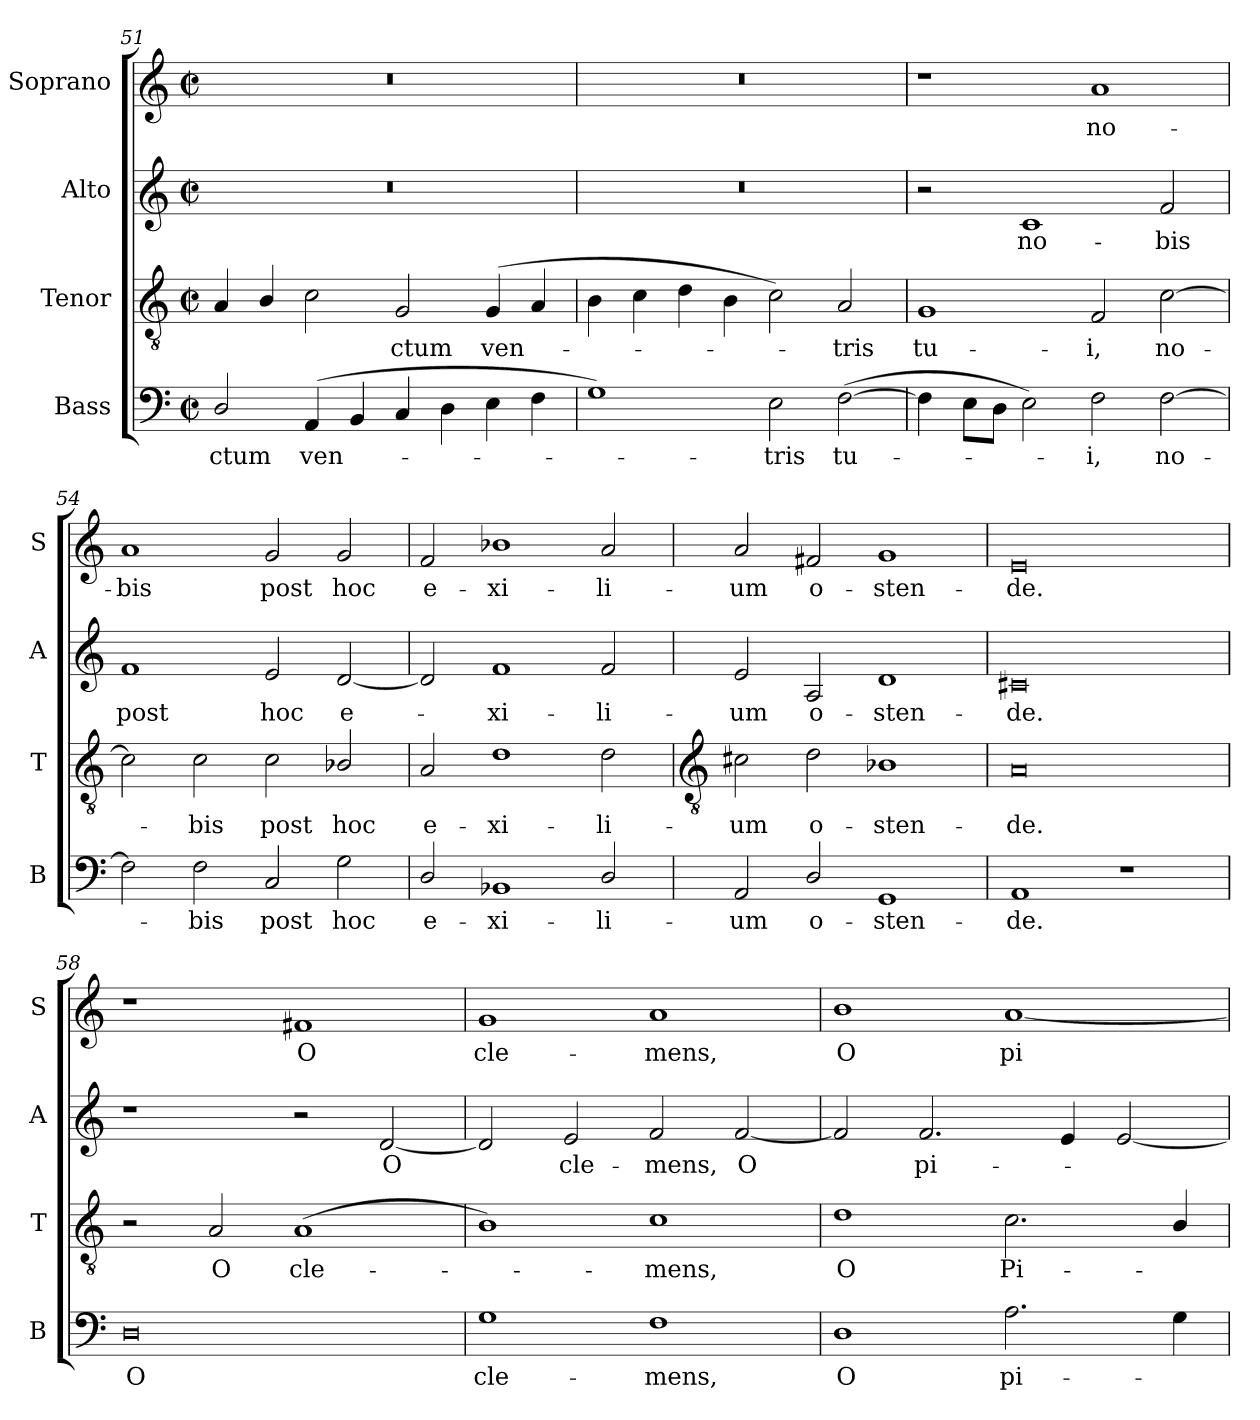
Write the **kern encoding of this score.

**kern	**text	**kern	**text	**kern	**text	**kern	**text
*part4	*part4	*part3	*part3	*part2	*part2	*part1	*part1
*staff4	*staff4	*staff3	*staff3	*staff2	*staff2	*staff1	*staff1
*I"Bass	*	*I"Tenor	*	*I"Alto	*	*I"Soprano	*
*I'B	*	*I'T	*	*I'A	*	*I'S	*
!!LO:LB:g=z
*clefF4	*	*clefGv2	*	*clefG2	*	*clefG2	*
*k[]	*	*k[]	*	*k[]	*	*k[]	*
*C:	*	*C:	*	*C:	*	*C:	*
*M4/2	*	*M4/2	*	*M4/2	*	*M4/2	*
*met(c|)	*	*met(c|)	*	*met(c|)	*	*met(c|)	*
=51	=51	=51	=51	=51	=51	=51	=51
!	!LO:LY:b	!	!	!	!	!	!
2D/	ctum	4A	.	0r	.	0r	.
.	.	4B/	.	.	.	.	.
!	!LO:LY:b	!	!	!	!	!	!
(<4AA	ven-	2c	.	.	.	.	.
4BB	.	.	.	.	.	.	.
!	!	!	!LO:LY:b	!	!	!	!
4C	.	2G	ctum	.	.	.	.
4D	.	.	.	.	.	.	.
!	!	!	!LO:LY:b	!	!	!	!
4E	.	(>4G	ven-	.	.	.	.
4F	.	4A	.	.	.	.	.
=52	=52	=52	=52	=52	=52	=52	=52
1G)	.	4B	.	0r	.	0r	.
.	.	4c	.	.	.	.	.
.	.	4d	.	.	.	.	.
.	.	4B	.	.	.	.	.
!	!LO:LY:b	!	!	!	!	!	!
2E	tris	2c)	.	.	.	.	.
!	!LO:LY:b	!	!LO:LY:b	!	!	!	!
(>[2F	tu-	2A	tris	.	.	.	.
=53	=53	=53	=53	=53	=53	=53	=53
!	!	!	!LO:LY:b	!	!	!	!
4F]	.	1G	tu-	2r	.	1r	.
8EL	.	.	.	.	.	.	.
8DJ	.	.	.	.	.	.	.
!	!	!	!	!	!LO:LY:b	!	!
2E)	.	.	.	1c	no-	.	.
!	!LO:LY:b	!	!LO:LY:b	!	!	!	!LO:LY:b
2F	i,	2F	-i,	.	.	1a	no-
!	!LO:LY:b	!	!LO:LY:b	!	!LO:LY:b	!	!
[2F	no-	[2c	no-	2f	-bis	.	.
=54	=54	=54	=54	=54	=54	=54	=54
!	!	!	!	!	!LO:LY:b	!	!LO:LY:b
2F]	.	2c]	.	1f	post	1a	-bis
!	!LO:LY:b	!	!LO:LY:b	!	!	!	!
2F	bis	2c	bis	.	.	.	.
!	!LO:LY:b	!	!LO:LY:b	!	!LO:LY:b	!	!LO:LY:b
2C	post	2c	post	2e	hoc	2g	post
!	!LO:LY:b	!	!LO:LY:b	!	!LO:LY:b	!	!LO:LY:b
2G	hoc	2B-X/	hoc	[2d	e-	2g	hoc
=55	=55	=55	=55	=55	=55	=55	=55
!	!LO:LY:b	!	!LO:LY:b	!	!	!	!LO:LY:b
2D/	e-	2A	e-	2d]	.	2f	e-
!	!LO:LY:b	!	!LO:LY:b	!	!LO:LY:b	!	!LO:LY:b
1BB-X	-xi-	1d	-xi-	1f	xi-	1b-X	-xi-
!	!LO:LY:b	!	!LO:LY:b	!	!LO:LY:b	!	!LO:LY:b
2D/	-li-	2d	-li-	2f	-li-	2a	-li-
!!LO:LB:g=z
=56	=56	=56	=56	=56	=56	=56	=56
*	*	*clefGv2	*	*	*	*	*
!	!LO:LY:b	!	!LO:LY:b	!	!LO:LY:b	!	!LO:LY:b
2AA	-um	2c#X	-um	2e	-um	2a	-um
!	!LO:LY:b	!	!LO:LY:b	!	!LO:LY:b	!	!LO:LY:b
2D/	o-	2d	o-	2A	o-	2f#X	o-
!	!LO:LY:b	!	!LO:LY:b	!	!LO:LY:b	!	!LO:LY:b
1GG	-sten-	1B-X	-sten-	1d	-sten-	1g	-sten-
=57	=57	=57	=57	=57	=57	=57	=57
!	!LO:LY:b	!	!LO:LY:b	!	!LO:LY:b	!	!LO:LY:b
1AA	-de.	0A	-de.	0c#X	-de.	0e	-de.
1r	.	.	.	.	.	.	.
=58	=58	=58	=58	=58	=58	=58	=58
!	!LO:LY:b	!	!	!	!	!	!
0D	O	2r	.	1r	.	1r	.
!	!	!	!LO:LY:b	!	!	!	!
.	.	2A	O	.	.	.	.
!	!	!	!LO:LY:b	!	!	!	!LO:LY:b
.	.	(<1A	cle-	2r	.	1f#X	O
!	!	!	!	!	!LO:LY:b	!	!
.	.	.	.	[2d	O	.	.
=59	=59	=59	=59	=59	=59	=59	=59
!	!LO:LY:b	!	!	!	!	!	!LO:LY:b
1G	cle-	1B)	.	2d]	.	1g	cle-
!	!	!	!	!	!LO:LY:b	!	!
.	.	.	.	2e	cle-	.	.
!	!LO:LY:b	!	!LO:LY:b	!	!LO:LY:b	!	!LO:LY:b
1F	-mens,	1c	mens,	2f	-mens,	1a	-mens,
!	!	!	!	!	!LO:LY:b	!	!
.	.	.	.	[2f	O	.	.
=60	=60	=60	=60	=60	=60	=60	=60
!	!LO:LY:b	!	!LO:LY:b	!	!	!	!LO:LY:b
1D	O	1d	O	2f]	.	1b	O
!	!	!	!	!	!LO:LY:b	!	!
.	.	.	.	2.f	pi-	.	.
!	!LO:LY:b	!	!LO:LY:b	!	!	!	!LO:LY:b
2.A	pi-	2.c	Pi-	.	.	[1a	pi-
.	.	.	.	4e	.	.	.
.	.	.	.	[2e	.	.	.
4G	.	4B/	.	.	.	.	.
=	=	=	=	=	=	=	=
*-	*-	*-	*-	*-	*-	*-	*-
